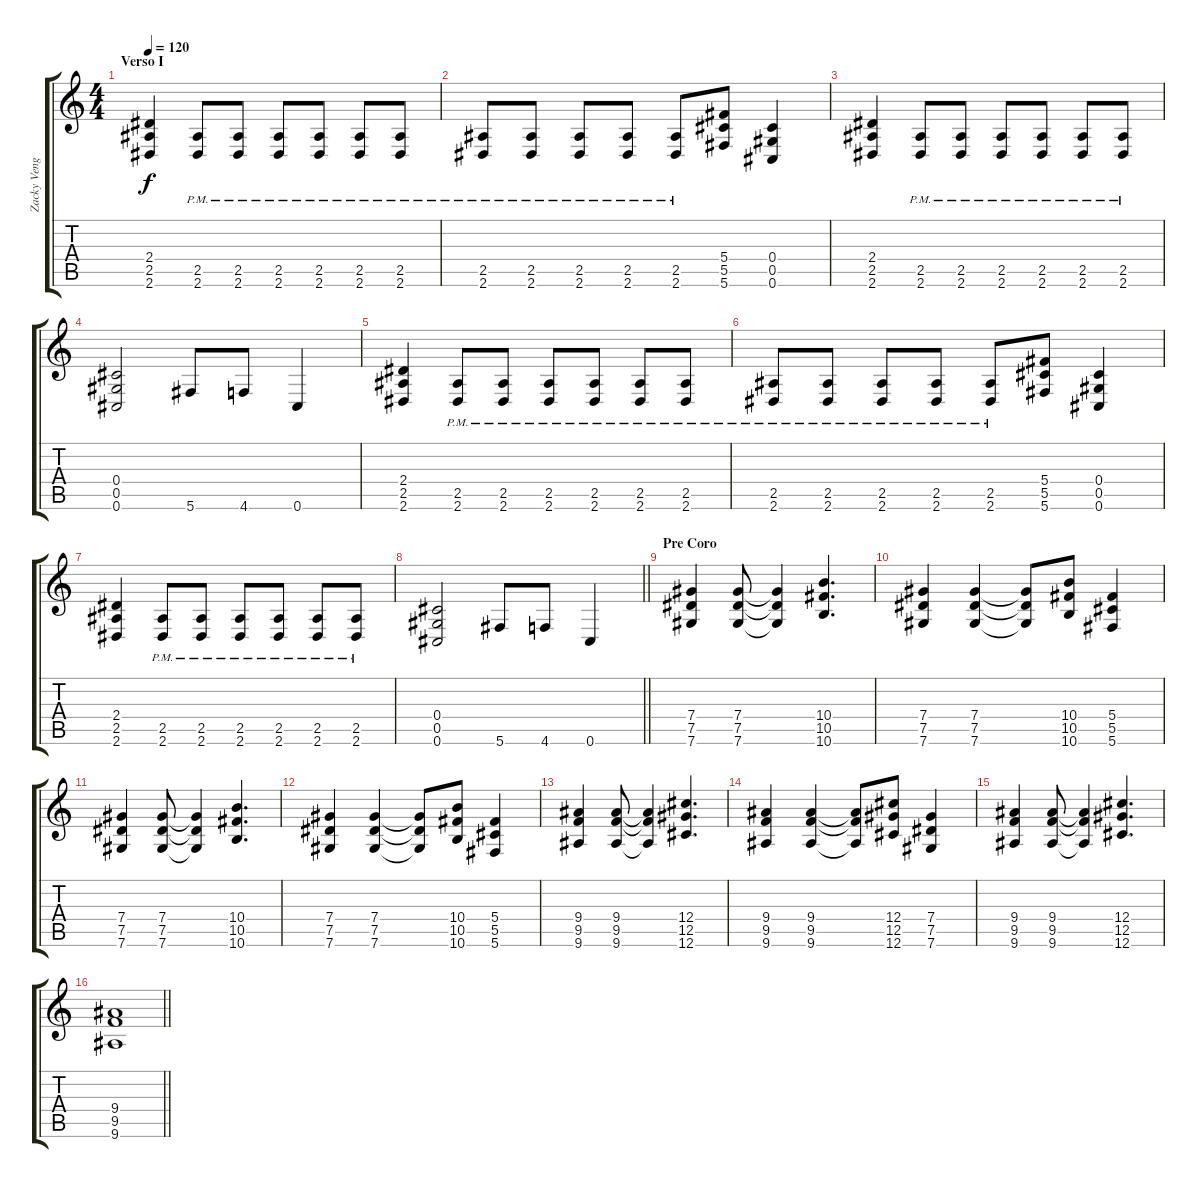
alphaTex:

\track ("Zacky Vengeance" "Zacky Veng") {instrument distortionguitar}
\staff {score tabs}
\tuning (Eb4 Bb3 Gb3 Db3 Ab2 Db2) {hide}
\ts (4 4)
\section ("" "Verso I")
\tempo 120
\clef g2
\ks c
(2.4 2.5 2.6).4{dy f} (2.5{pm} 2.6{pm}).8 (2.5{pm} 2.6{pm}).8 (2.5{pm} 2.6{pm}).8 (2.5{pm} 2.6{pm}).8 (2.5{pm} 2.6{pm}).8 (2.5{pm} 2.6{pm}).8 |
(2.5{pm} 2.6{pm}).8 (2.5{pm} 2.6{pm}).8 (2.5{pm} 2.6{pm}).8 (2.5{pm} 2.6{pm}).8 (2.5{pm} 2.6{pm}).8 (5.4 5.5 5.6).8 (0.4 0.5 0.6).4 |
(2.4 2.5 2.6).4 (2.5{pm} 2.6{pm}).8 (2.5{pm} 2.6{pm}).8 (2.5{pm} 2.6{pm}).8 (2.5{pm} 2.6{pm}).8 (2.5{pm} 2.6{pm}).8 (2.5{pm} 2.6{pm}).8 |
(0.4 0.5 0.6).2 5.6.8 4.6.8 0.6.4 |
(2.4 2.5 2.6).4 (2.5{pm} 2.6{pm}).8 (2.5{pm} 2.6{pm}).8 (2.5{pm} 2.6{pm}).8 (2.5{pm} 2.6{pm}).8 (2.5{pm} 2.6{pm}).8 (2.5{pm} 2.6{pm}).8 |
(2.5{pm} 2.6{pm}).8 (2.5{pm} 2.6{pm}).8 (2.5{pm} 2.6{pm}).8 (2.5{pm} 2.6{pm}).8 (2.5{pm} 2.6{pm}).8 (5.4 5.5 5.6).8 (0.4 0.5 0.6).4 |
(2.4 2.5 2.6).4 (2.5{pm} 2.6{pm}).8 (2.5{pm} 2.6{pm}).8 (2.5{pm} 2.6{pm}).8 (2.5{pm} 2.6{pm}).8 (2.5{pm} 2.6{pm}).8 (2.5{pm} 2.6{pm}).8 |
\barLineRight lightlight
(0.4 0.5 0.6).2 5.6.8 4.6.8 0.6.4 |
\section ("" "Pre Coro")
(7.4 7.5 7.6).4 (7.4 7.5 7.6).8 (7.4{t} 7.5{t} 7.6{t}).4 (10.4 10.5 10.6).4{d} |
(7.4 7.5 7.6).4 (7.4 7.5 7.6).4 (7.4{t} 7.5{t} 7.6{t}).8 (10.4 10.5 10.6).8 (5.4 5.5 5.6).4 |
(7.4 7.5 7.6).4 (7.4 7.5 7.6).8 (7.4{t} 7.5{t} 7.6{t}).4 (10.4 10.5 10.6).4{d} |
(7.4 7.5 7.6).4 (7.4 7.5 7.6).4 (7.4{t} 7.5{t} 7.6{t}).8 (10.4 10.5 10.6).8 (5.4 5.5 5.6).4 |
(9.4 9.5 9.6).4 (9.4 9.5 9.6).8 (9.4{t} 9.5{t} 9.6{t}).4 (12.4 12.5 12.6).4{d} |
(9.4 9.5 9.6).4 (9.4 9.5 9.6).4 (9.4{t} 9.5{t} 9.6{t}).8 (12.4 12.5 12.6).8 (7.4 7.5 7.6).4 |
(9.4 9.5 9.6).4 (9.4 9.5 9.6).8 (9.4{t} 9.5{t} 9.6{t}).4 (12.4 12.5 12.6).4{d} |
\barLineRight lightlight
(9.4 9.5 9.6).1
